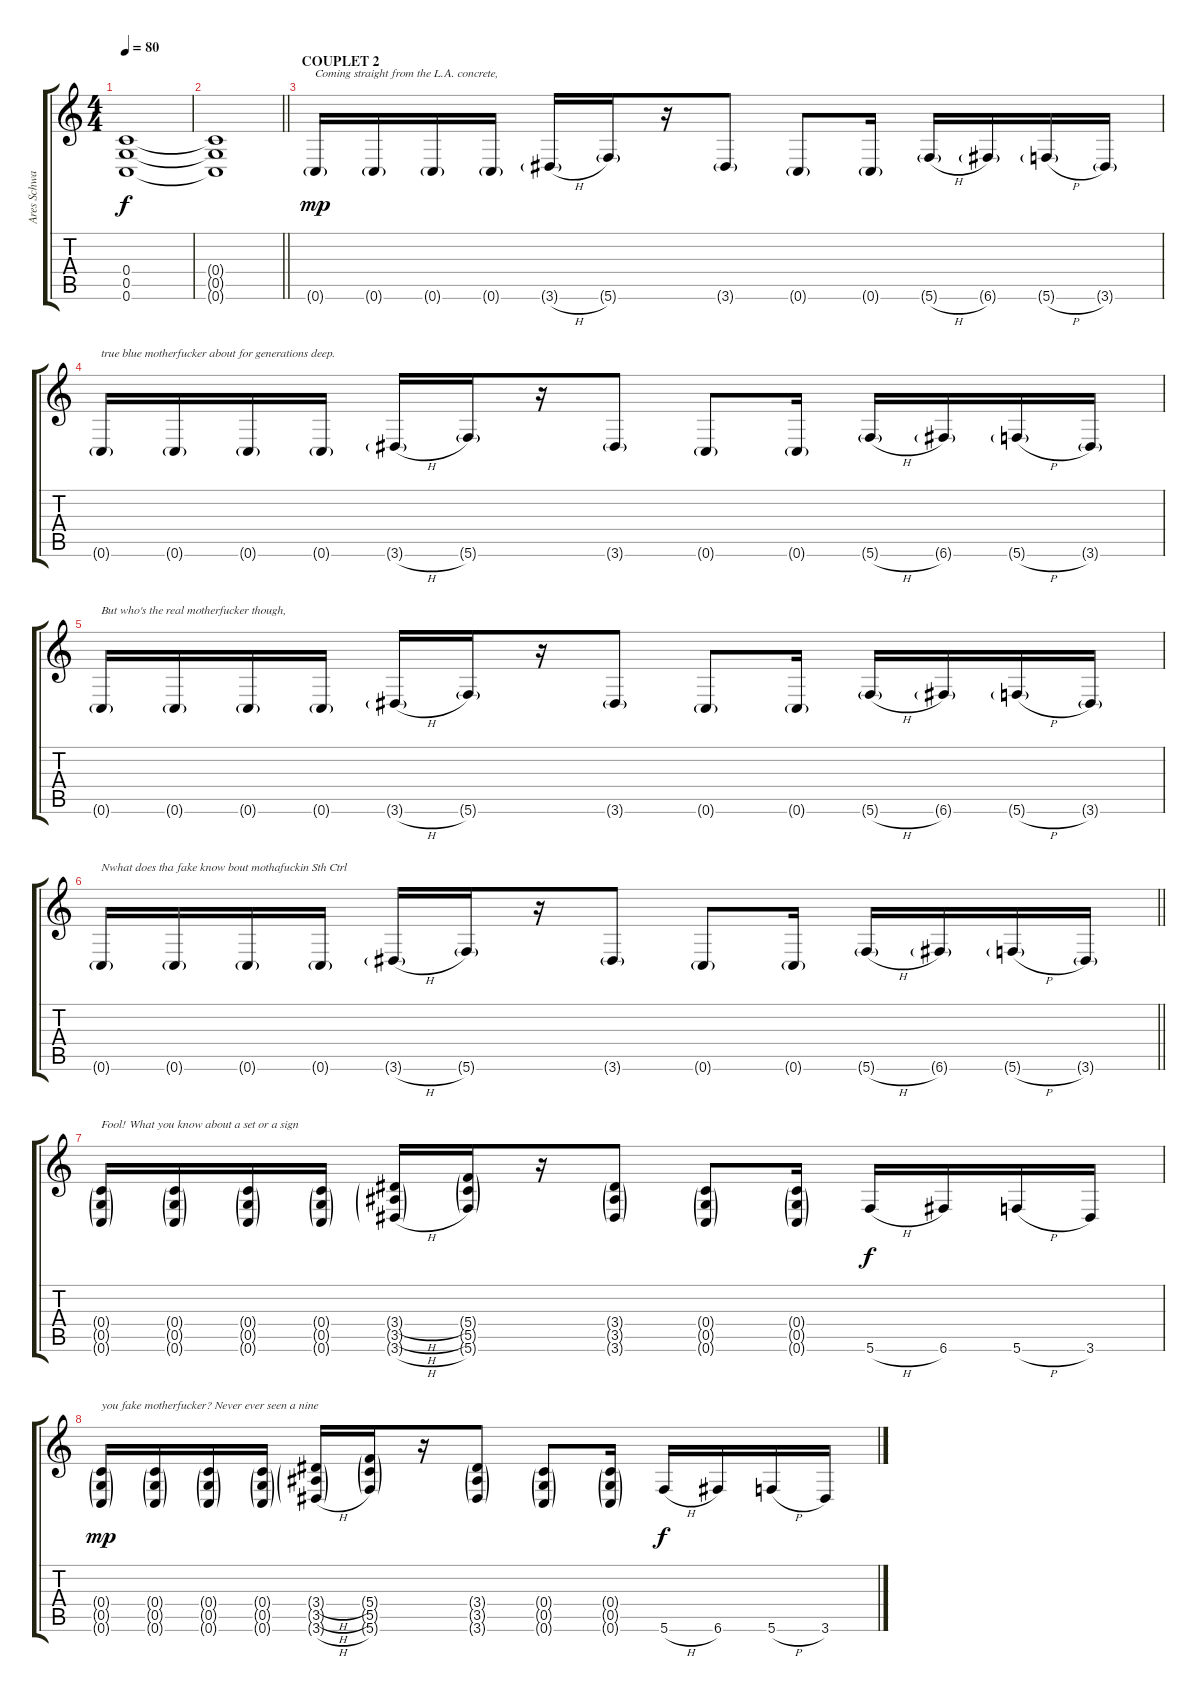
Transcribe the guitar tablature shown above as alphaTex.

\track ("Ares Schwager" "Ares Schwa") {instrument distortionguitar}
\staff {score tabs}
\tuning (D4 A3 F3 C3 G2 C2) {hide}
\ts (4 4)
\tempo 80
\clef g2
\ks c
(0.4{t} 0.5{t} 0.6{t}).1{dy f} |
\barLineRight lightlight
(0.4{t} 0.5{t} 0.6{t}).1 |
\section ("" "COUPLET 2")
0.6{g}.16{txt "Coming straight from the L.A. concrete," dy mp} 0.6{g}.16 0.6{g}.16 0.6{g}.16 3.6{h g}.16 5.6{g}.16 r.16 3.6{g}.8 0.6{g}.8 0.6{g}.16 5.6{h g}.16 6.6{g}.16 5.6{h g}.16 3.6{g}.16 |
0.6{g}.16{txt "true blue motherfucker about for generations deep."} 0.6{g}.16 0.6{g}.16 0.6{g}.16 3.6{h g}.16 5.6{g}.16 r.16 3.6{g}.8 0.6{g}.8 0.6{g}.16 5.6{h g}.16 6.6{g}.16 5.6{h g}.16 3.6{g}.16 |
0.6{g}.16{txt "But who's the real motherfucker though,"} 0.6{g}.16 0.6{g}.16 0.6{g}.16 3.6{h g}.16 5.6{g}.16 r.16 3.6{g}.8 0.6{g}.8 0.6{g}.16 5.6{h g}.16 6.6{g}.16 5.6{h g}.16 3.6{g}.16 |
\barLineRight lightlight
0.6{g}.16{txt "Nwhat does tha fake know bout mothafuckin Sth Ctrl"} 0.6{g}.16 0.6{g}.16 0.6{g}.16 3.6{h g}.16 5.6{g}.16 r.16 3.6{g}.8 0.6{g}.8 0.6{g}.16 5.6{h g}.16 6.6{g}.16 5.6{h g}.16 3.6{g}.16 |
(0.4{g} 0.5{g} 0.6{g}).16{txt "Fool! What you know about a set or a sign"} (0.4{g} 0.5{g} 0.6{g}).16 (0.4{g} 0.5{g} 0.6{g}).16 (0.4{g} 0.5{g} 0.6{g}).16 (3.4{h g} 3.5{h g} 3.6{h g}).16 (5.4{g} 5.5{g} 5.6{g}).16 r.16 (3.4{g} 3.5{g} 3.6{g}).8 (0.4{g} 0.5{g} 0.6{g}).8 (0.4{g} 0.5{g} 0.6{g}).16 5.6{h}.16{dy f} 6.6.16 5.6{h}.16 3.6.16 |
(0.4{g} 0.5{g} 0.6{g}).16{txt "you fake motherfucker? Never ever seen a nine" dy mp} (0.4{g} 0.5{g} 0.6{g}).16 (0.4{g} 0.5{g} 0.6{g}).16 (0.4{g} 0.5{g} 0.6{g}).16 (3.4{h g} 3.5{h g} 3.6{h g}).16 (5.4{g} 5.5{g} 5.6{g}).16 r.16 (3.4{g} 3.5{g} 3.6{g}).8 (0.4{g} 0.5{g} 0.6{g}).8 (0.4{g} 0.5{g} 0.6{g}).16 5.6{h}.16{dy f} 6.6.16 5.6{h}.16 3.6.16
